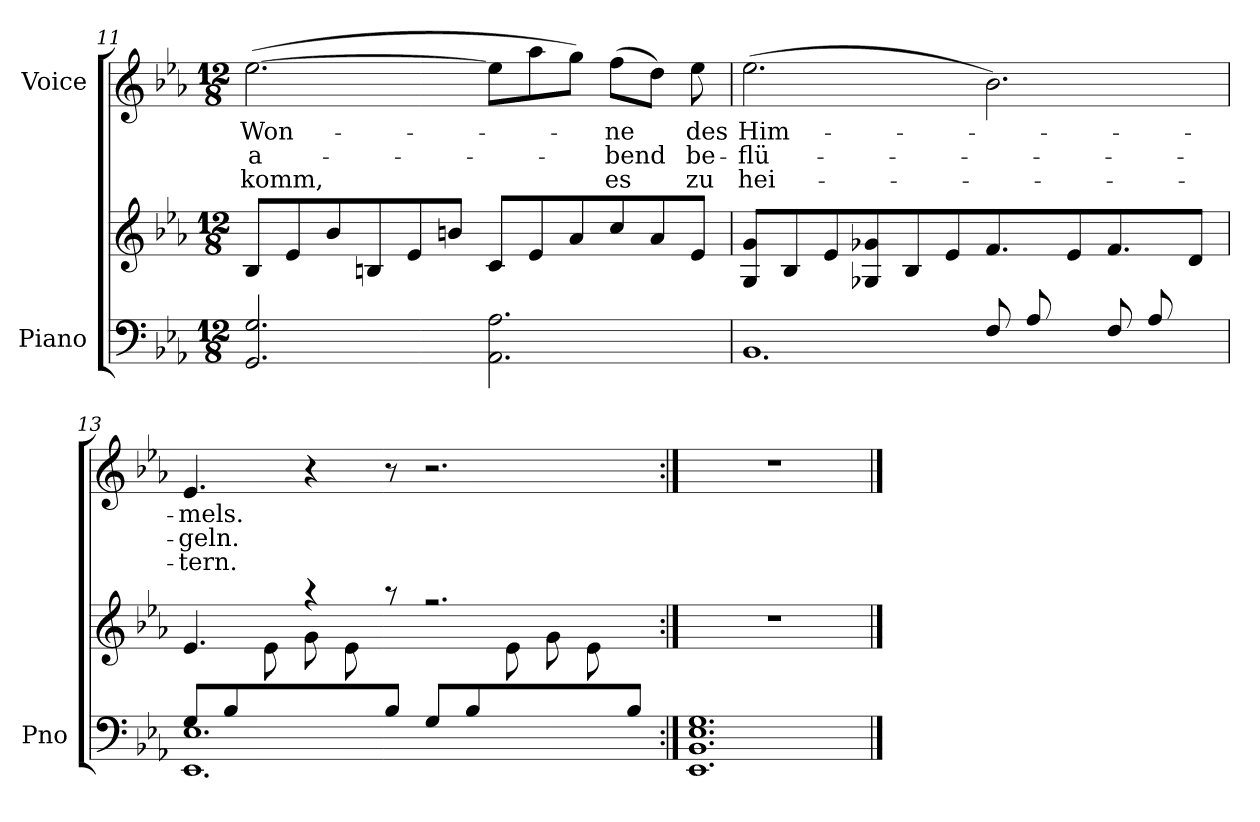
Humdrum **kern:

**kern	**kern	**kern	**text	**text	**text
*part2	*part2	*part1	*part1	*part1	*part1
*staff3	*staff2	*staff1	*staff1	*staff1	*staff1
*I"Piano	*	*I"Voice	*	*	*
*I'Pno	*	*	*	*	*
*clefF4	*clefG2	*clefG2	*	*	*
*k[b-e-a-]	*k[b-e-a-]	*k[b-e-a-]	*	*	*
*M12/8	*M12/8	*M12/8	*	*	*
=11	=11	=11	=11	=11	=11
!	!	!	!LO:LY:b	!LO:LY:b	!LO:LY:b
2.GG/ 2.G/	8B-/L	(>[2.ee-\	Won-	-a-	komm,
.	8e-/	.	.	.	.
.	8b-/	.	.	.	.
.	8Bn/	.	.	.	.
.	8e-/	.	.	.	.
.	8bn/J	.	.	.	.
2.AA-\ 2.A-\	8c/L	8ee-\L]	.	.	.
.	8e-/	8aa-\	.	.	.
.	8a-/	8gg\J)	.	.	.
!	!	!	!LO:LY:b	!LO:LY:b	!LO:LY:b
.	8cc/	(>8ff\L	-ne	-bend	es
.	8a-/	8dd\J)	.	.	.
!	!	!	!LO:LY:b	!LO:LY:b	!LO:LY:b
.	8e-/J	8ee-\	des	be-	zu
=12	=12	=12	=12	=12	=12
*^	*^	*	*	*	*
!	!	!	!	!	!LO:LY:b	!LO:LY:b	!LO:LY:b
2.ryy	1.BB-	8G/ 8g/L	2.raayy	(>2.ee-\	Him-	-flü-	hei-
.	.	8B-/	.	.	.	.	.
.	.	8e-/	.	.	.	.	.
.	.	8G-X/ 8g-X/	.	.	.	.	.
.	.	8B-/	.	.	.	.	.
.	.	8e-/J	.	.	.	.	.
8F/L	.	4ryy	4.f/	2.b-\)	.	.	.
8A-/	.	.	.	.	.	.	.
8ryy	.	8e-\	.	.	.	.	.
8F/	.	4ryy	4.f/	.	.	.	.
8A-/	.	.	.	.	.	.	.
8ryy	.	8d\J	.	.	.	.	.
=13	=13	=13	=13	=13	=13	=13	=13
!	!	!	!	!	!LO:LY:b	!LO:LY:b	!LO:LY:b
8G/L	1.EE- 1.E-	4ryy	4.e-/	4.e-/	-mels.	-geln.	-tern.
8B-/	.	.	.	.	.	.	.
4.ryy	.	8e-\	.	.	.	.	.
.	.	8g\	4raa	4r	.	.	.
.	.	8e-\	.	.	.	.	.
8B-/J	.	4.ryy	8raa	8r	.	.	.
8G/L	.	.	2.rff	2.r	.	.	.
8B-/	.	.	.	.	.	.	.
4.ryy	.	8e-\	.	.	.	.	.
.	.	8g\	.	.	.	.	.
.	.	8e-\	.	.	.	.	.
8B-/J	.	8ryy	.	.	.	.	.
*v	*v	*	*	*	*	*	*
*	*v	*v	*	*	*	*
!!LO:LB:g=z
=14:|!	=14:|!	=14:|!	=14:|!	=14:|!	=14:|!
1.EE- 1.BB- 1.E- 1.G	1.r	1.r	.	.	.
==	==	==	==	==	==
*-	*-	*-	*-	*-	*-
